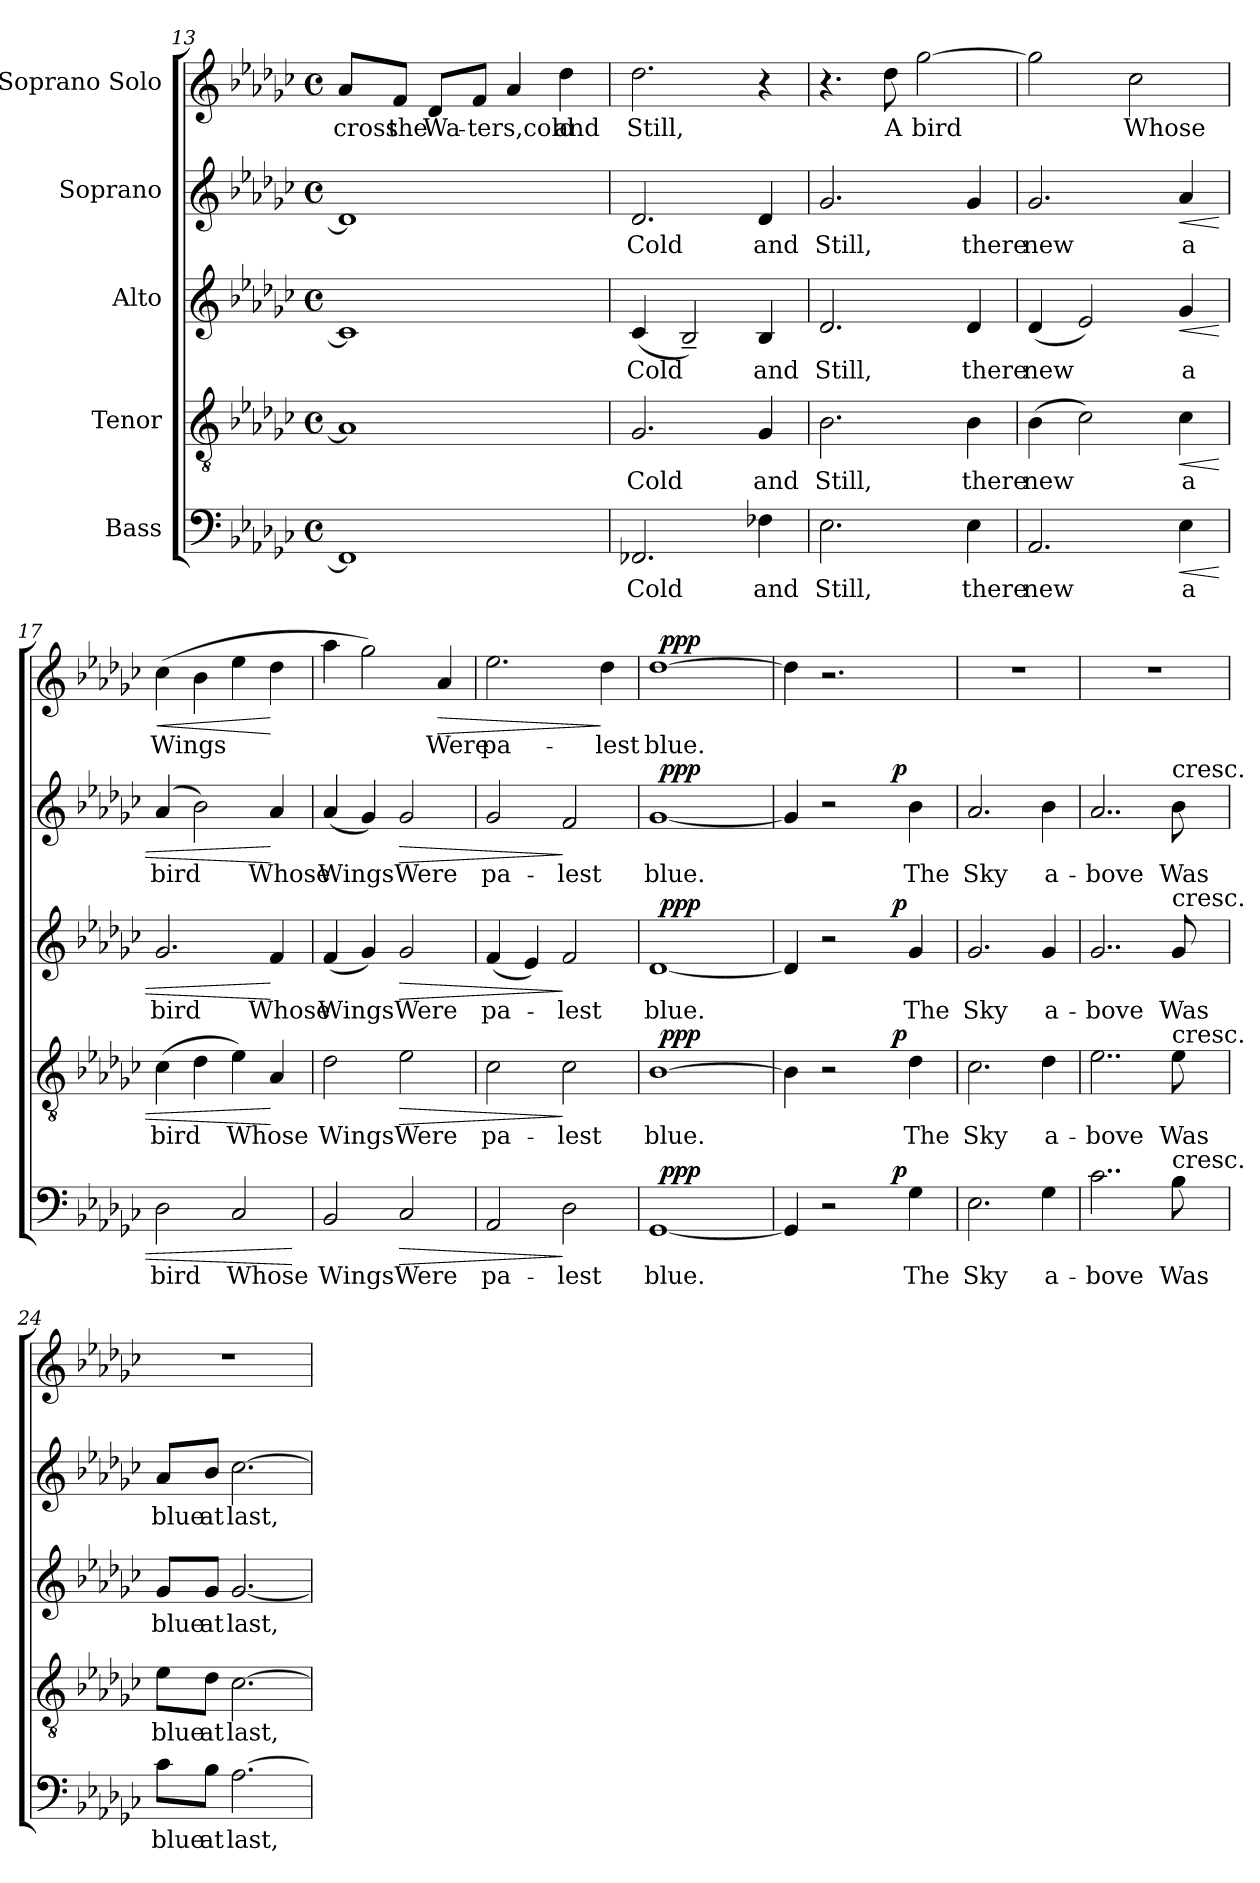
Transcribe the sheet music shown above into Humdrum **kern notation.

**kern	**text	**dynam	**kern	**text	**dynam	**kern	**text	**dynam	**kern	**text	**dynam	**kern	**text	**dynam
*part5	*part5	*part5	*part4	*part4	*part4	*part3	*part3	*part3	*part2	*part2	*part2	*part1	*part1	*part1
*staff5	*staff5	*staff5	*staff4	*staff4	*staff4	*staff3	*staff3	*staff3	*staff2	*staff2	*staff2	*staff1	*staff1	*staff1
*I"Bass	*	*	*I"Tenor	*	*	*I"Alto	*	*	*I"Soprano	*	*	*I"Soprano Solo	*	*
*clefF4	*	*	*clefGv2	*	*	*clefG2	*	*	*clefG2	*	*	*clefG2	*	*
*k[b-e-a-d-g-c-]	*	*	*k[b-e-a-d-g-c-]	*	*	*k[b-e-a-d-g-c-]	*	*	*k[b-e-a-d-g-c-]	*	*	*k[b-e-a-d-g-c-]	*	*
*G-:	*	*	*G-:	*	*	*G-:	*	*	*G-:	*	*	*G-:	*	*
*M4/4	*	*	*M4/4	*	*	*M4/4	*	*	*M4/4	*	*	*M4/4	*	*
*met(c)	*	*	*met(c)	*	*	*met(c)	*	*	*met(c)	*	*	*met(c)	*	*
=13	=13	=13	=13	=13	=13	=13	=13	=13	=13	=13	=13	=13	=13	=13
!	!	!	!	!	!	!	!	!	!	!	!	!	!LO:LY:b	!
1FF]	.	.	1A-]	.	.	1c-]	.	.	1d-]	.	.	8a-/L	-cross	.
!	!	!	!	!	!	!	!	!	!	!	!	!	!LO:LY:b	!
.	.	.	.	.	.	.	.	.	.	.	.	8f/J	the	.
!	!	!	!	!	!	!	!	!	!	!	!	!	!LO:LY:b	!
.	.	.	.	.	.	.	.	.	.	.	.	8d-/L	Wa-	.
!	!	!	!	!	!	!	!	!	!	!	!	!	!LO:LY:b	!
.	.	.	.	.	.	.	.	.	.	.	.	8f/J	-ters,cold	.
.	.	.	.	.	.	.	.	.	.	.	.	4a-/	.	.
!	!	!	!	!	!	!	!	!	!	!	!	!	!LO:LY:b	!
.	.	.	.	.	.	.	.	.	.	.	.	4dd-\	and	.
=14	=14	=14	=14	=14	=14	=14	=14	=14	=14	=14	=14	=14	=14	=14
!	!LO:LY:b	!	!	!LO:LY:b	!	!	!LO:LY:b	!	!	!LO:LY:b	!	!	!LO:LY:b	!
2.FF-X/	Cold	.	2.G-/	Cold	.	(<4c-/	Cold	.	2.d-/	Cold	.	2.dd-\	Still,	.
.	.	.	.	.	.	2B-~</)	.	.	.	.	.	.	.	.
!	!LO:LY:b	!	!	!LO:LY:b	!	!	!LO:LY:b	!	!	!LO:LY:b	!	!	!	!
4F-X\	and	.	4G-/	and	.	4B-/	and	.	4d-/	and	.	4r	.	.
=15	=15	=15	=15	=15	=15	=15	=15	=15	=15	=15	=15	=15	=15	=15
!	!LO:LY:b	!	!	!LO:LY:b	!	!	!LO:LY:b	!	!	!LO:LY:b	!	!	!	!
2.E-\	Still,	.	2.B-\	Still,	.	2.d-/	Still,	.	2.g-/	Still,	.	4.r	.	.
!	!	!	!	!	!	!	!	!	!	!	!	!	!LO:LY:b	!
.	.	.	.	.	.	.	.	.	.	.	.	8dd-\	A	.
!	!	!	!	!	!	!	!	!	!	!	!	!	!LO:LY:b	!
.	.	.	.	.	.	.	.	.	.	.	.	[>2gg-\	bird	.
!	!LO:LY:b	!	!	!LO:LY:b	!	!	!LO:LY:b	!	!	!LO:LY:b	!	!	!	!
4E-\	there	.	4B-\	there	.	4d-/	there	.	4g-/	there	.	.	.	.
!!LO:PB:g=z
=16	=16	=16	=16	=16	=16	=16	=16	=16	=16	=16	=16	=16	=16	=16
!	!LO:LY:b	!	!	!LO:LY:b	!	!	!LO:LY:b	!	!	!LO:LY:b	!	!	!	!
2.AA-/	new	.	(>4B-\	new	.	(<4d-/	new	.	2.g-/	new	.	2gg-\]	.	.
.	.	.	2c-\)	.	.	2e-/)	.	.	.	.	.	.	.	.
!	!	!	!	!	!	!	!	!	!	!	!	!	!LO:LY:b	!
.	.	.	.	.	.	.	.	.	.	.	.	2cc-\	Whose	.
!	!LO:LY:b	!LO:HP:b	!	!LO:LY:b	!LO:HP:b	!	!LO:LY:b	!LO:HP:b	!	!LO:LY:b	!LO:HP:b	!	!	!
4E-\	a	<	4c-\	a	<	4g-/	a	<	4a-/	a	<	.	.	.
=17	=17	=17	=17	=17	=17	=17	=17	=17	=17	=17	=17	=17	=17	=17
!	!LO:LY:b	!	!	!LO:LY:b	!	!	!LO:LY:b	!	!	!LO:LY:b	!	!	!LO:LY:b	!LO:HP:b
2D-\	bird	.	(>4c-\	bird	.	2.g-/	bird	.	(4a-/	bird	.	(>4cc-\	Wings	<
.	.	.	4d-\	.	.	.	.	.	2b-\)	.	.	4b-\	.	.
!	!LO:LY:b	!	!	!LO:LY:b	!	!	!	!	!	!	!	!	!	!
2C-/	Whose	.	4e-\)	Whose	.	.	.	.	.	.	.	4ee-\	.	.
!	!	!	!	!	!	!	!LO:LY:b	!	!	!LO:LY:b	!	!	!	!
.	.	.	4A-/	.	[	4f/	Whose	[	4a-/	Whose	[	4dd-\	.	[
.	.	[	.	.	.	.	.	.	.	.	.	.	.	.
=18	=18	=18	=18	=18	=18	=18	=18	=18	=18	=18	=18	=18	=18	=18
!	!LO:LY:b	!	!	!LO:LY:b	!	!	!LO:LY:b	!	!	!LO:LY:b	!	!	!	!
2BB-/	Wings	.	2d-\	Wings	.	(<4f/	Wings	.	(<4a-/	Wings	.	4aa-\	.	.
.	.	.	.	.	.	4g-/)	.	.	4g-/)	.	.	2gg-\)	.	.
!	!LO:LY:b	!LO:HP:b	!	!LO:LY:b	!LO:HP:b	!	!LO:LY:b	!LO:HP:b	!	!LO:LY:b	!LO:HP:b	!	!	!
2C-/	Were	>	2e-\	Were	>	2g-/	Were	>	2g-/	Were	>	.	.	.
!	!	!	!	!	!	!	!	!	!	!	!	!	!LO:LY:b	!LO:HP:b
.	.	.	.	.	.	.	.	.	.	.	.	4a-/	Were	>
=19	=19	=19	=19	=19	=19	=19	=19	=19	=19	=19	=19	=19	=19	=19
!	!LO:LY:b	!	!	!LO:LY:b	!	!	!LO:LY:b	!	!	!LO:LY:b	!	!	!LO:LY:b	!
2AA-/	pa-	.	2c-\	pa-	.	(<4f/	pa-	.	2g-/	pa-	.	2.ee-\	pa-	.
.	.	.	.	.	.	4e-/)	.	.	.	.	.	.	.	.
!	!LO:LY:b	!	!	!LO:LY:b	!	!	!LO:LY:b	!	!	!LO:LY:b	!	!	!	!
2D-\	-lest	]	2c-\	-lest	]	2f/	-lest	]	2f/	-lest	]	.	.	.
!	!	!	!	!	!	!	!	!	!	!	!	!	!LO:LY:b	!
.	.	.	.	.	.	.	.	.	.	.	.	4dd-\	-lest	]
=20	=20	=20	=20	=20	=20	=20	=20	=20	=20	=20	=20	=20	=20	=20
!	!LO:LY:b	!	!	!LO:LY:b	!	!	!LO:LY:b	!	!	!LO:LY:b	!	!	!LO:LY:b	!
*^	*	*	*^	*	*	*^	*	*	*^	*	*	*^	*	*
[<1GG-	32ryy	blue.	.	[>1B-	32ryy	blue.	.	[<1d-	32ryy	blue.	.	[<1g-	32ryy	blue.	.	[>1dd-	32ryy	blue.	.
!	!	!	!LO:DY:a	!	!	!	!LO:DY:a	!	!	!	!LO:DY:a	!	!	!	!LO:DY:a	!	!	!	!LO:DY:a
.	2ryy	.	ppp	.	2ryy	.	ppp	.	2ryy	.	ppp	.	2ryy	.	ppp	.	2ryy	.	ppp
.	4...ryy	.	.	.	4...ryy	.	.	.	4...ryy	.	.	.	4...ryy	.	.	.	4...ryy	.	.
*	*	*	*	*	*	*	*	*	*	*	*	*	*	*	*	*v	*v	*	*
=21	=21	=21	=21	=21	=21	=21	=21	=21	=21	=21	=21	=21	=21	=21	=21	=21	=21	=21
4GG-/]	2ryy	.	.	4B-\]	2ryy	.	.	4d-/]	2ryy	.	.	4g-/]	2ryy	.	.	4dd-\]	.	.
2r	.	.	.	2r	.	.	.	2r	.	.	.	2r	.	.	.	2.r	.	.
.	8.ryy	.	.	.	8.ryy	.	.	.	8.ryy	.	.	.	8.ryy	.	.	.	.	.
!	!	!	!LO:DY:a	!	!	!	!LO:DY:a	!	!	!	!LO:DY:a	!	!	!	!LO:DY:a	!	!	!
.	4ryy	.	p	.	4ryy	.	p	.	4ryy	.	p	.	4ryy	.	p	.	.	.
!	!	!LO:LY:b	!	!	!	!LO:LY:b	!	!	!	!LO:LY:b	!	!	!	!LO:LY:b	!	!	!	!
4G-\	.	The	.	4d-\	.	The	.	4g-/	.	The	.	4b-\	.	The	.	.	.	.
.	16ryy	.	.	.	16ryy	.	.	.	16ryy	.	.	.	16ryy	.	.	.	.	.
=22	=22	=22	=22	=22	=22	=22	=22	=22	=22	=22	=22	=22	=22	=22	=22	=22	=22	=22
!	!	!LO:LY:b	!	!	!	!LO:LY:b	!	!	!	!LO:LY:b	!	!	!	!LO:LY:b	!	!	!	!
*v	*v	*	*	*	*	*	*	*v	*v	*	*	*v	*v	*	*	*	*	*
*	*	*	*v	*v	*	*	*	*	*	*	*	*	*	*	*
2.E-\	Sky	.	2.c-\	Sky	.	2.g-/	Sky	.	2.a-/	Sky	.	1r	.	.
!	!LO:LY:b	!	!	!LO:LY:b	!	!	!LO:LY:b	!	!	!LO:LY:b	!	!	!	!
4G-\	a-	.	4d-\	a-	.	4g-/	a-	.	4b-\	a-	.	.	.	.
=23	=23	=23	=23	=23	=23	=23	=23	=23	=23	=23	=23	=23	=23	=23
!	!LO:LY:b	!	!	!LO:LY:b	!	!	!LO:LY:b	!	!	!LO:LY:b	!	!	!	!
2..c-\	-bove	.	2..e-\	-bove	.	2..g-/	-bove	.	2..a-/	-bove	.	1r	.	.
!	!	!	!	!	!	!	!	!	!LO:TX:a:t=cresc.	!	!	!	!	!
!	!	!	!	!	!	!LO:TX:a:t=cresc.	!	!	!	!	!	!	!	!
!	!	!	!LO:TX:a:t=cresc.	!	!	!	!	!	!	!	!	!	!	!
!LO:TX:a:t=cresc.	!	!	!	!	!	!	!	!	!	!	!	!	!	!
!	!LO:LY:b	!	!	!LO:LY:b	!	!	!LO:LY:b	!	!	!LO:LY:b	!	!	!	!
8B-\	Was	.	8e-\	Was	.	8g-/	Was	.	8b-\	Was	.	.	.	.
!!LO:LB:g=z
=24	=24	=24	=24	=24	=24	=24	=24	=24	=24	=24	=24	=24	=24	=24
!	!LO:LY:b	!	!	!LO:LY:b	!	!	!LO:LY:b	!	!	!LO:LY:b	!	!	!	!
8c-\L	blue	.	8e-\L	blue	.	8g-/L	blue	.	8a-/L	blue	.	1r	.	.
!	!LO:LY:b	!	!	!LO:LY:b	!	!	!LO:LY:b	!	!	!LO:LY:b	!	!	!	!
8B-\J	at	.	8d-\J	at	.	8g-/J	at	.	8b-/J	at	.	.	.	.
!	!LO:LY:b	!	!	!LO:LY:b	!	!	!LO:LY:b	!	!	!LO:LY:b	!	!	!	!
[>2.A-\	last,	.	[>2.c-\	last,	.	[<2.g-/	last,	.	[>2.cc-\	last,	.	.	.	.
=	=	=	=	=	=	=	=	=	=	=	=	=	=	=
*-	*-	*-	*-	*-	*-	*-	*-	*-	*-	*-	*-	*-	*-	*-
